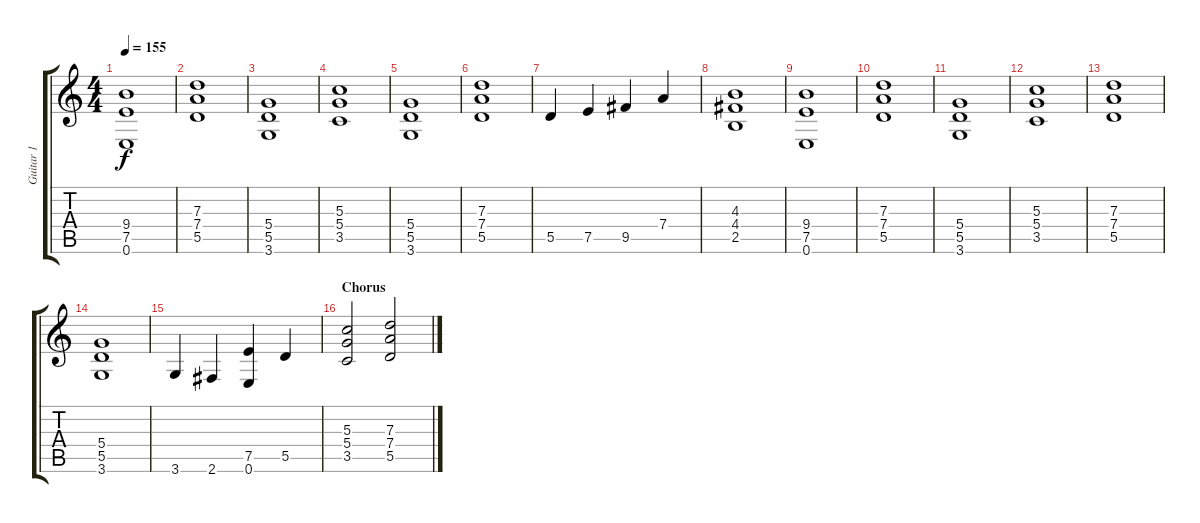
\track ("Guitar 1" "Guitar 1") {instrument distortionguitar}
\staff {score tabs}
\tuning (E4 B3 G3 D3 A2 E2) {hide}
\ts (4 4)
\tempo 155
\clef g2
\ks c
(9.4 7.5 0.6).1{dy f} |
(7.3 7.4 5.5).1 |
(5.4 5.5 3.6).1 |
(5.3 5.4 3.5).1 |
(5.4 5.5 3.6).1 |
(7.3 7.4 5.5).1 |
5.5.4 7.5.4 9.5.4 7.4.4 |
(4.3 4.4 2.5).1 |
(9.4 7.5 0.6).1 |
(7.3 7.4 5.5).1 |
(5.4 5.5 3.6).1 |
(5.3 5.4 3.5).1 |
(7.3 7.4 5.5).1 |
(5.4 5.5 3.6).1 |
3.6.4 2.6.4 (7.5 0.6).4 5.5.4 |
\section ("" "Chorus")
(5.3 5.4 3.5).2 (7.3 7.4 5.5).2
